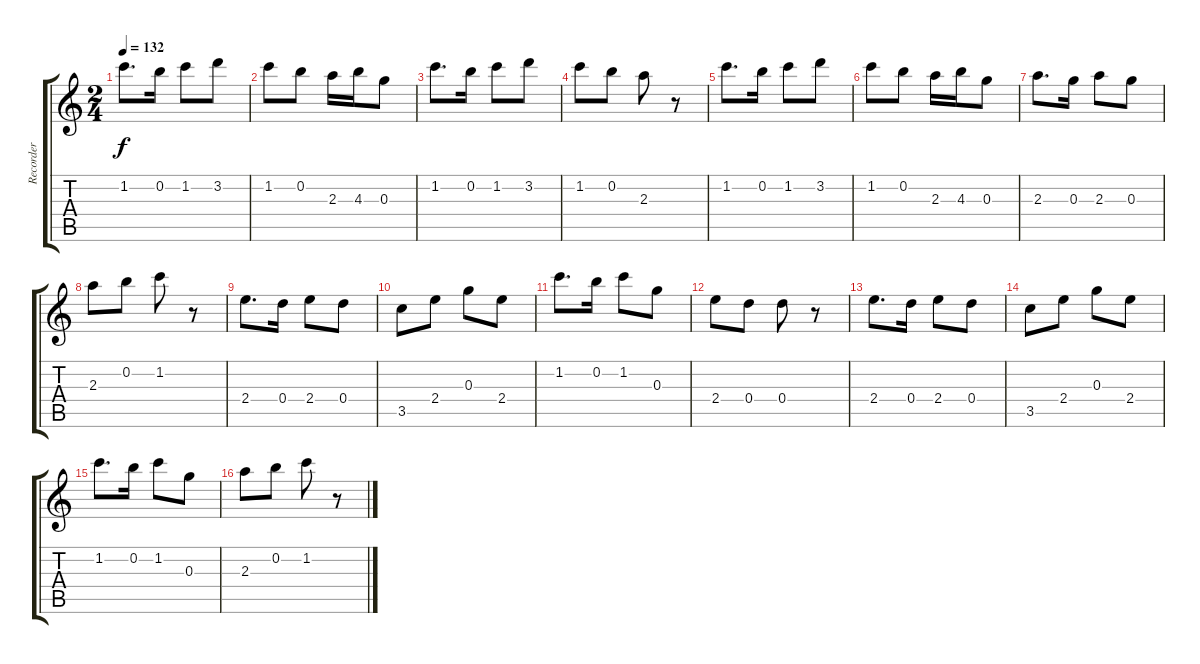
\track ("Recorder" "Recorder") {instrument recorder}
\staff {score tabs}
\tuning (E6 B5 G5 D5 A4 E4) {hide}
\ts (2 4)
\tempo 132
\clef g2
\ks c
1.2.8{d dy f} 0.2.16 1.2.8 3.2.8 |
1.2.8 0.2.8 2.3.16 4.3.16 0.3.8 |
1.2.8{d} 0.2.16 1.2.8 3.2.8 |
1.2.8 0.2.8 2.3.8 r.8 |
1.2.8{d} 0.2.16 1.2.8 3.2.8 |
1.2.8 0.2.8 2.3.16 4.3.16 0.3.8 |
2.3.8{d} 0.3.16 2.3.8 0.3.8 |
2.3.8 0.2.8 1.2.8 r.8 |
2.4.8{d} 0.4.16 2.4.8 0.4.8 |
3.5.8 2.4.8 0.3.8 2.4.8 |
1.2.8{d} 0.2.16 1.2.8 0.3.8 |
2.4.8 0.4.8 0.4.8 r.8 |
2.4.8{d} 0.4.16 2.4.8 0.4.8 |
3.5.8 2.4.8 0.3.8 2.4.8 |
1.2.8{d} 0.2.16 1.2.8 0.3.8 |
2.3.8 0.2.8 1.2.8 r.8
